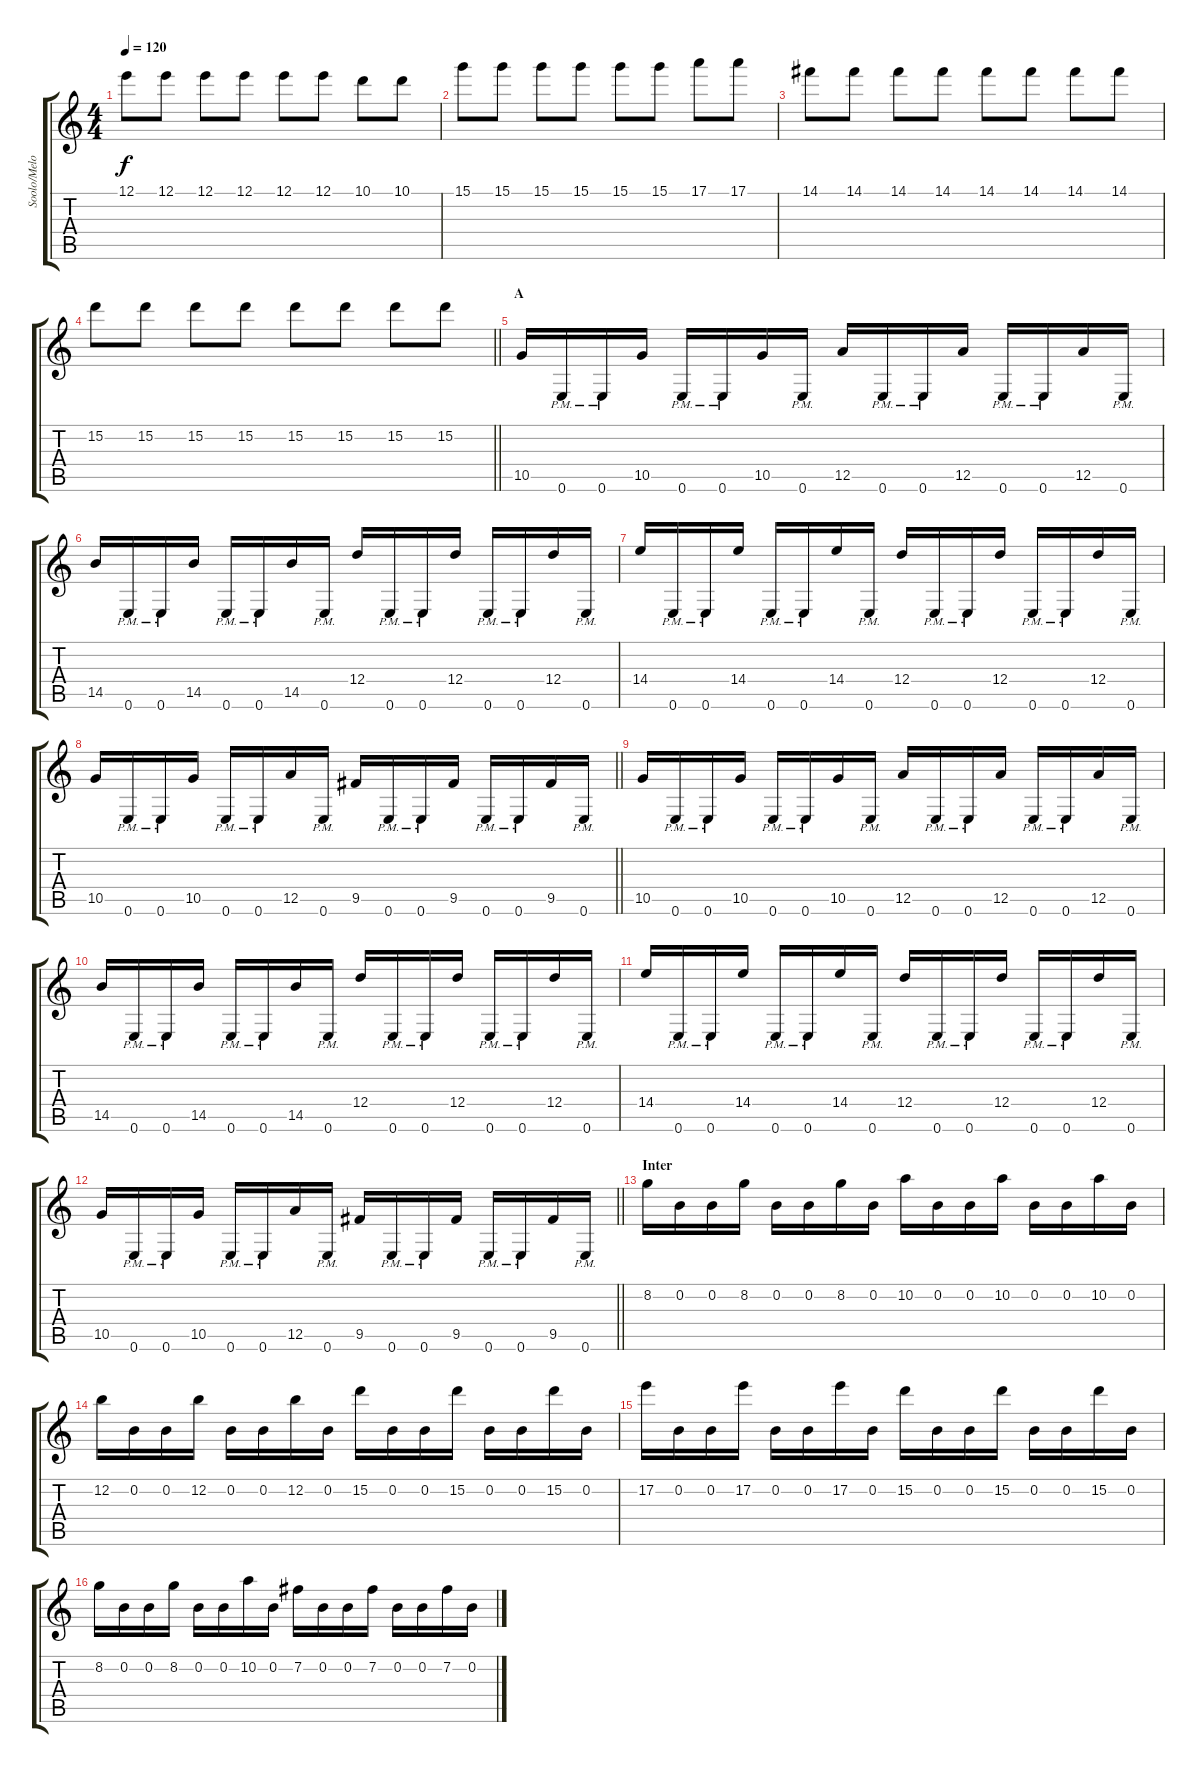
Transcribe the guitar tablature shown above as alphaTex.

\track ("Soolo/Melodia Särö" "Soolo/Melo") {instrument distortionguitar}
\staff {score tabs}
\tuning (E4 B3 G3 D3 A2 E2) {hide}
\ts (4 4)
\tempo 120
\clef g2
\ks c
12.1.8{dy f} 12.1.8 12.1.8 12.1.8 12.1.8 12.1.8 10.1.8 10.1.8 |
15.1.8 15.1.8 15.1.8 15.1.8 15.1.8 15.1.8 17.1.8 17.1.8 |
14.1.8 14.1.8 14.1.8 14.1.8 14.1.8 14.1.8 14.1.8 14.1.8 |
\barLineRight lightlight
15.2.8 15.2.8 15.2.8 15.2.8 15.2.8 15.2.8 15.2.8 15.2.8 |
\section ("" "A")
10.5.16 0.6{pm}.16 0.6{pm}.16 10.5.16 0.6{pm}.16 0.6{pm}.16 10.5.16 0.6{pm}.16 12.5.16 0.6{pm}.16 0.6{pm}.16 12.5.16 0.6{pm}.16 0.6{pm}.16 12.5.16 0.6{pm}.16 |
14.5.16 0.6{pm}.16 0.6{pm}.16 14.5.16 0.6{pm}.16 0.6{pm}.16 14.5.16 0.6{pm}.16 12.4.16 0.6{pm}.16 0.6{pm}.16 12.4.16 0.6{pm}.16 0.6{pm}.16 12.4.16 0.6{pm}.16 |
14.4.16 0.6{pm}.16 0.6{pm}.16 14.4.16 0.6{pm}.16 0.6{pm}.16 14.4.16 0.6{pm}.16 12.4.16 0.6{pm}.16 0.6{pm}.16 12.4.16 0.6{pm}.16 0.6{pm}.16 12.4.16 0.6{pm}.16 |
\barLineRight lightlight
10.5.16 0.6{pm}.16 0.6{pm}.16 10.5.16 0.6{pm}.16 0.6{pm}.16 12.5.16 0.6{pm}.16 9.5.16 0.6{pm}.16 0.6{pm}.16 9.5.16 0.6{pm}.16 0.6{pm}.16 9.5.16 0.6{pm}.16 |
10.5.16 0.6{pm}.16 0.6{pm}.16 10.5.16 0.6{pm}.16 0.6{pm}.16 10.5.16 0.6{pm}.16 12.5.16 0.6{pm}.16 0.6{pm}.16 12.5.16 0.6{pm}.16 0.6{pm}.16 12.5.16 0.6{pm}.16 |
14.5.16 0.6{pm}.16 0.6{pm}.16 14.5.16 0.6{pm}.16 0.6{pm}.16 14.5.16 0.6{pm}.16 12.4.16 0.6{pm}.16 0.6{pm}.16 12.4.16 0.6{pm}.16 0.6{pm}.16 12.4.16 0.6{pm}.16 |
14.4.16 0.6{pm}.16 0.6{pm}.16 14.4.16 0.6{pm}.16 0.6{pm}.16 14.4.16 0.6{pm}.16 12.4.16 0.6{pm}.16 0.6{pm}.16 12.4.16 0.6{pm}.16 0.6{pm}.16 12.4.16 0.6{pm}.16 |
\barLineRight lightlight
10.5.16 0.6{pm}.16 0.6{pm}.16 10.5.16 0.6{pm}.16 0.6{pm}.16 12.5.16 0.6{pm}.16 9.5.16 0.6{pm}.16 0.6{pm}.16 9.5.16 0.6{pm}.16 0.6{pm}.16 9.5.16 0.6{pm}.16 |
\section ("" "Inter")
8.2.16 0.2.16 0.2.16 8.2.16 0.2.16 0.2.16 8.2.16 0.2.16 10.2.16 0.2.16 0.2.16 10.2.16 0.2.16 0.2.16 10.2.16 0.2.16 |
12.2.16 0.2.16 0.2.16 12.2.16 0.2.16 0.2.16 12.2.16 0.2.16 15.2.16 0.2.16 0.2.16 15.2.16 0.2.16 0.2.16 15.2.16 0.2.16 |
17.2.16 0.2.16 0.2.16 17.2.16 0.2.16 0.2.16 17.2.16 0.2.16 15.2.16 0.2.16 0.2.16 15.2.16 0.2.16 0.2.16 15.2.16 0.2.16 |
8.2.16 0.2.16 0.2.16 8.2.16 0.2.16 0.2.16 10.2.16 0.2.16 7.2.16 0.2.16 0.2.16 7.2.16 0.2.16 0.2.16 7.2.16 0.2.16
